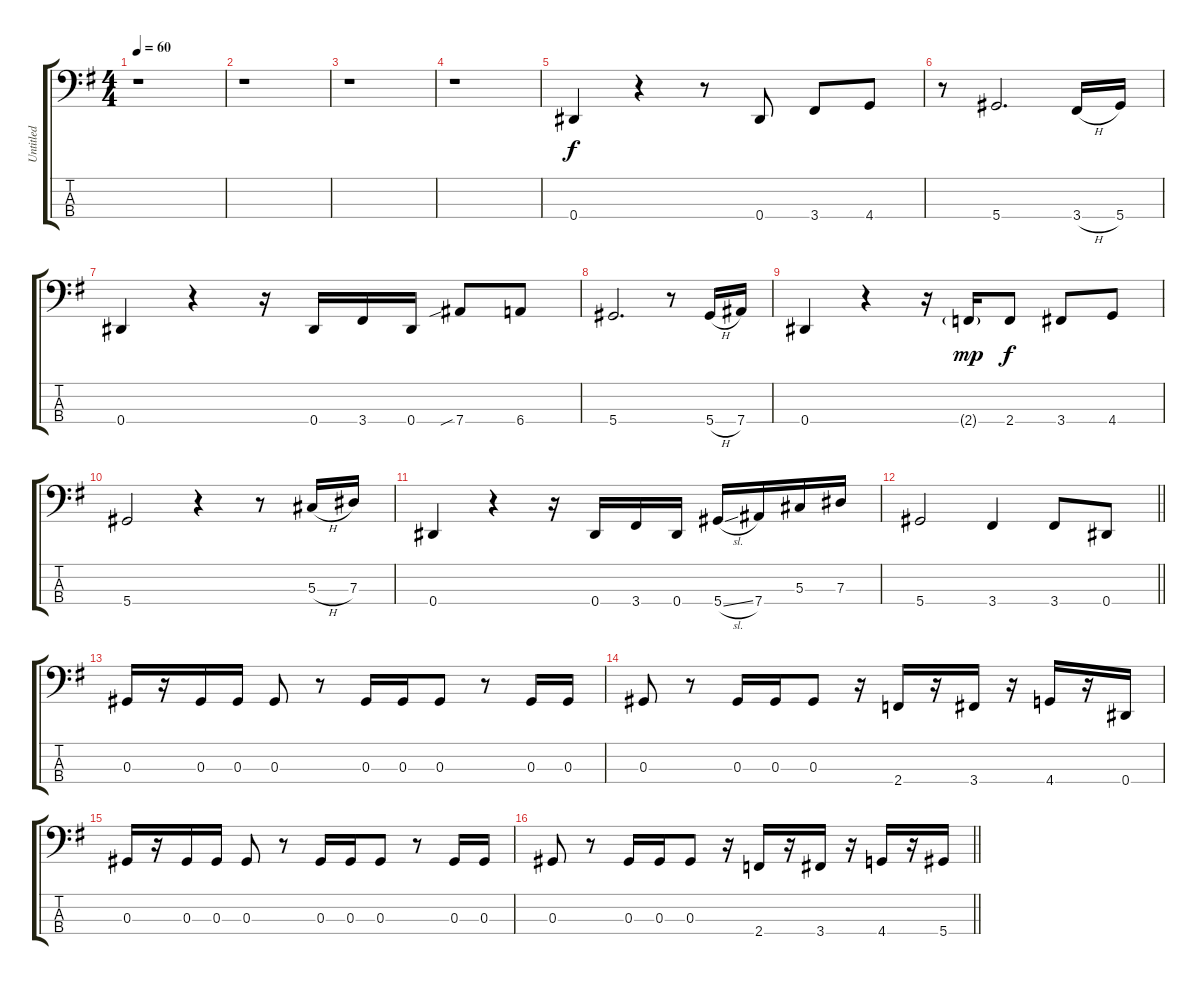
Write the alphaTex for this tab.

\track ("Untitled" "Untitled") {instrument electricbasspick}
\staff {score tabs}
\tuning (Gb2 Db2 Ab1 Eb1) {hide}
\ts (4 4)
\tempo 60
\clef f4
\ks g
r.1{dy f instrument electricbasspick} |
r.1 |
r.1 |
r.1 |
0.4.4 r.4 r.8 0.4.8 3.4.8 4.4.8 |
r.8 5.4.2{d} 3.4{h}.16 5.4.16 |
0.4.4 r.4 r.16 0.4.16 3.4.16 0.4.16 7.4{sib}.8 6.4.8 |
5.4.2{d} r.8 5.4{h}.16 7.4.16 |
0.4.4 r.4 r.16 2.4{g}.16{dy mp} 2.4.8{dy f} 3.4.8 4.4.8 |
5.4.2 r.4 r.8 5.3{h}.16 7.3.16 |
0.4.4 r.4 r.16 0.4.16 3.4.16 0.4.16 5.4{sl}.16 7.4.16 5.3.16 7.3.16 |
\barLineRight lightlight
5.4.2 3.4.4 3.4.8 0.4.8 |
0.3.16 r.16 0.3.16 0.3.16 0.3.8 r.8 0.3.16 0.3.16 0.3.8 r.8 0.3.16 0.3.16 |
0.3.8 r.8 0.3.16 0.3.16 0.3.8 r.16 2.4.16 r.16 3.4.16 r.16 4.4.16 r.16 0.4.16 |
0.3.16 r.16 0.3.16 0.3.16 0.3.8 r.8 0.3.16 0.3.16 0.3.8 r.8 0.3.16 0.3.16 |
\barLineRight lightlight
0.3.8 r.8 0.3.16 0.3.16 0.3.8 r.16 2.4.16 r.16 3.4.16 r.16 4.4.16 r.16 5.4.16
